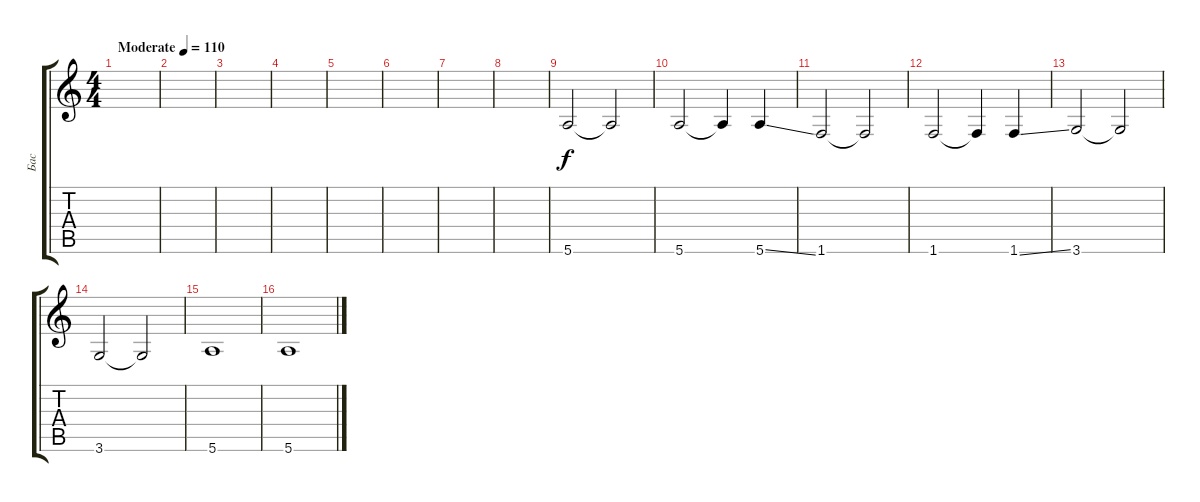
\track ("Бас" "Бас") {instrument electricbassfinger}
\staff {score tabs}
\tuning (E4 B3 G3 D3 A2 E2) {hide}
\ts (4 4)
\tempo (110 "Moderate")
\clef g2
\ks c
|
|
|
|
|
|
|
|
5.6.2 5.6{t}.2 |
5.6.2 5.6{t}.4 5.6{ss}.4 |
1.6.2 1.6{t}.2 |
1.6.2 1.6{t}.4 1.6{ss}.4 |
3.6.2 3.6{t}.2 |
3.6.2 3.6{t}.2 |
5.6.1 |
5.6.1
